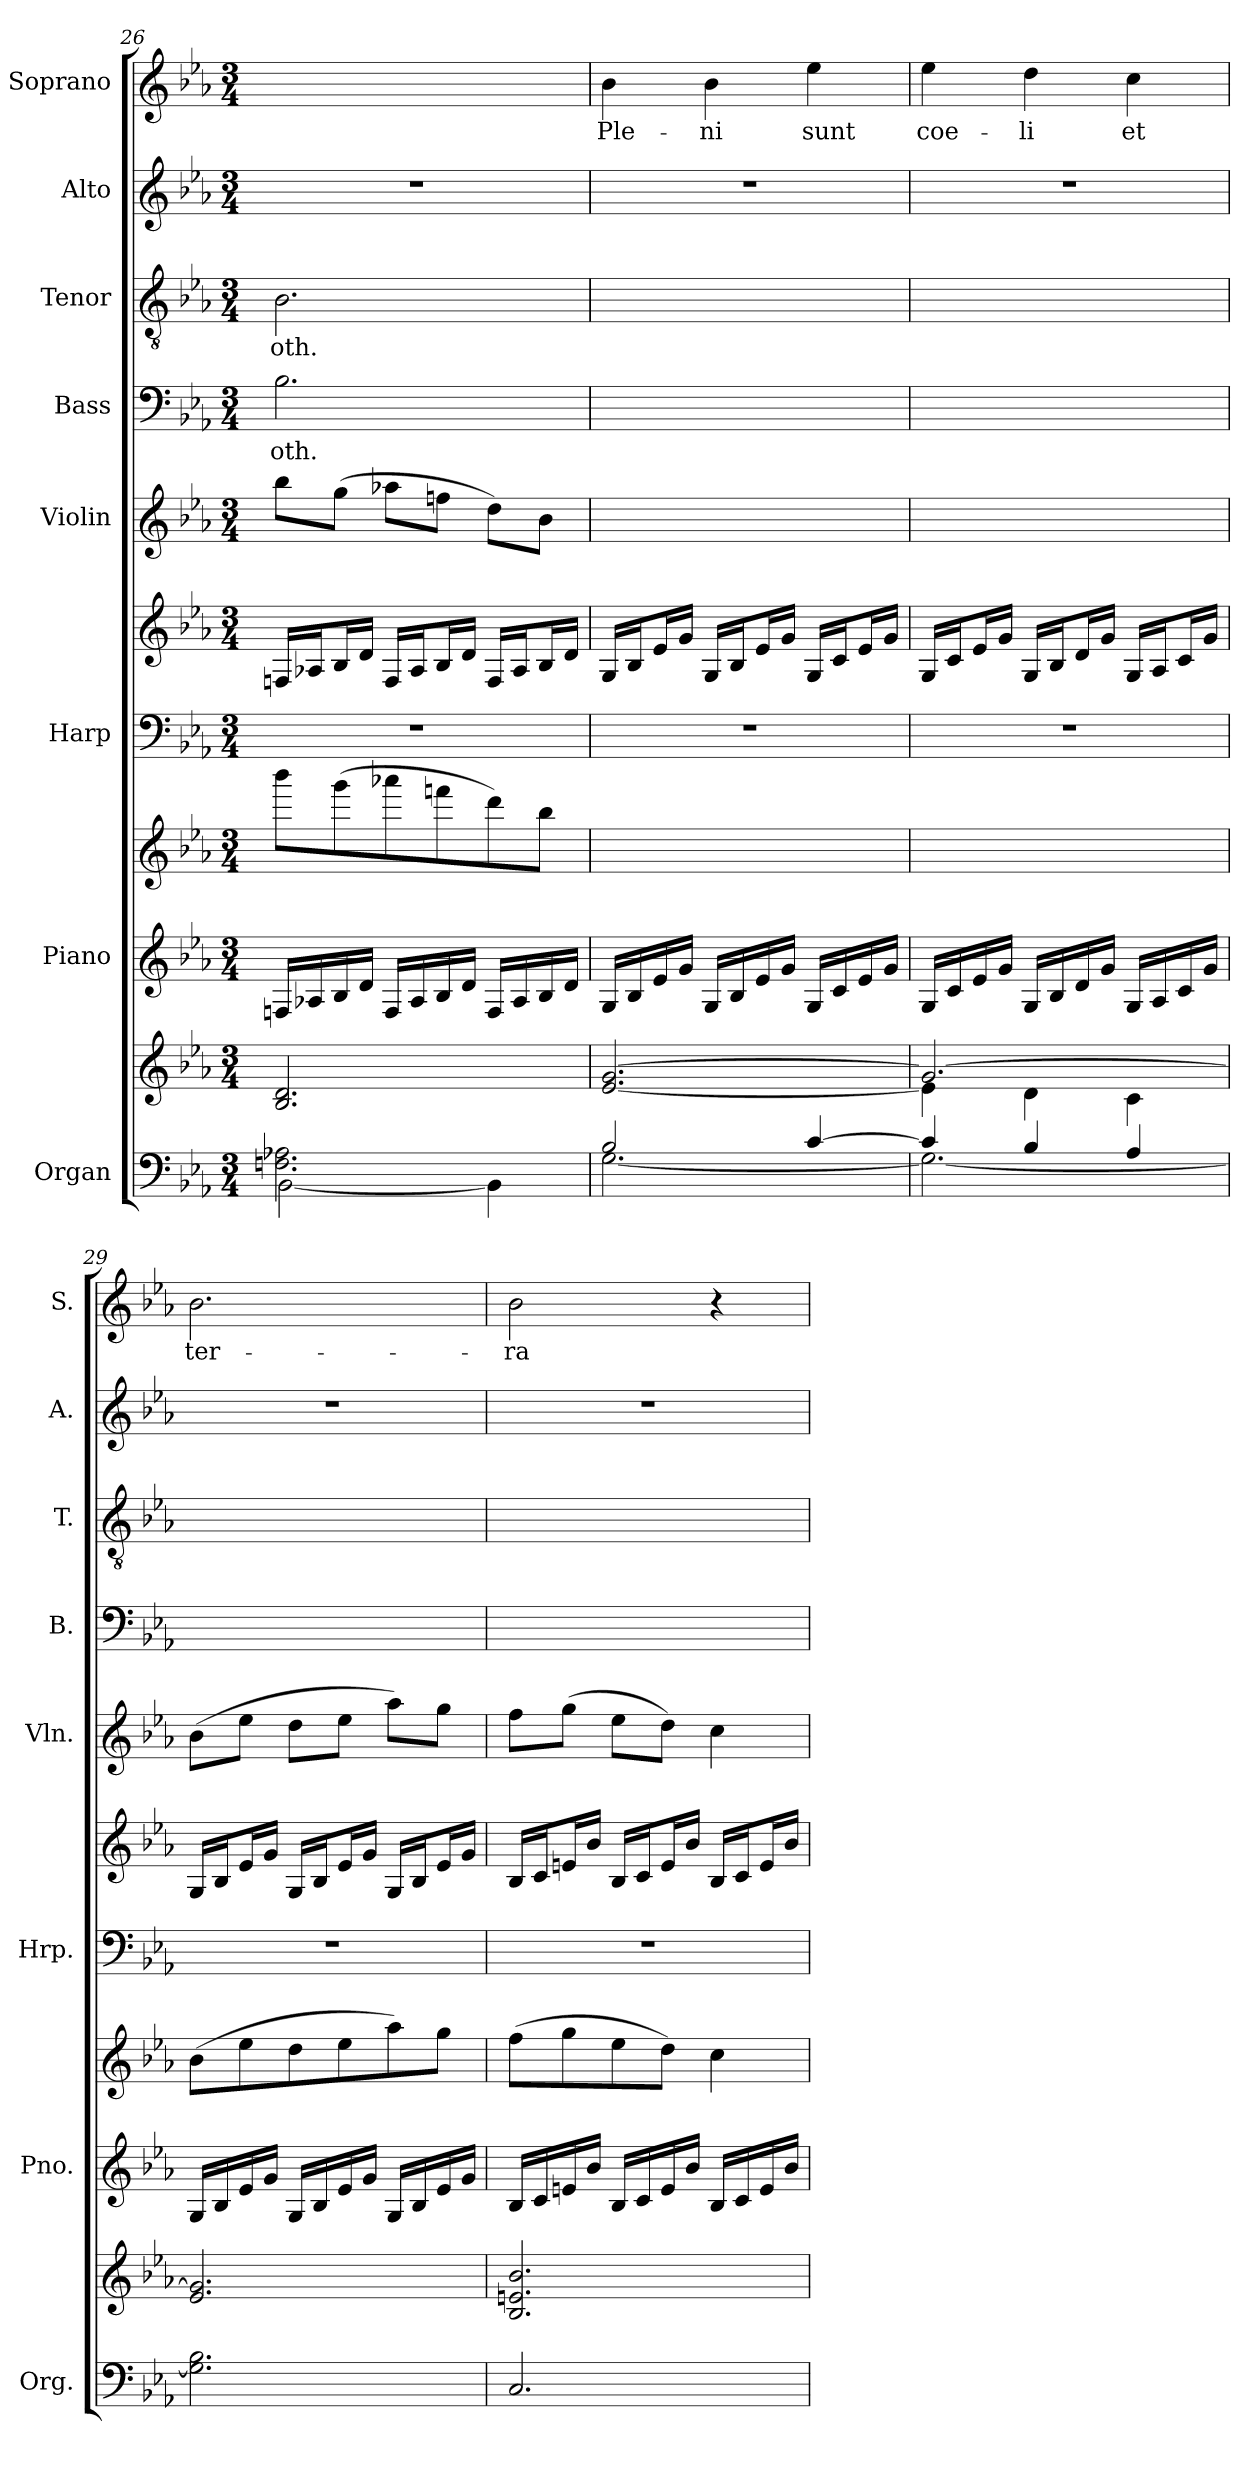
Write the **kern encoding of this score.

**kern	**kern	**kern	**kern	**kern	**kern	**kern	**kern	**text	**kern	**text	**kern	**kern	**text
*part8	*part8	*part7	*part7	*part6	*part6	*part5	*part4	*part4	*part3	*part3	*part2	*part1	*part1
*staff11	*staff10	*staff9	*staff8	*staff7	*staff6	*staff5	*staff4	*staff4	*staff3	*staff3	*staff2	*staff1	*staff1
*I"Organ	*	*I"Piano	*	*I"Harp	*	*I"Violin	*I"Bass	*	*I"Tenor	*	*I"Alto	*I"Soprano	*
*I'Org.	*	*I'Pno.	*	*I'Hrp.	*	*I'Vln.	*I'B.	*	*I'T.	*	*I'A.	*I'S.	*
!!LO:PB:g=z
*clefF4	*clefG2	*clefG2	*clefG2	*clefF4	*clefG2	*clefG2	*clefF4	*	*clefGv2	*	*clefG2	*clefG2	*
*k[b-e-a-]	*k[b-e-a-]	*k[b-e-a-]	*k[b-e-a-]	*k[b-e-a-]	*k[b-e-a-]	*k[b-e-a-]	*k[b-e-a-]	*	*k[b-e-a-]	*	*k[b-e-a-]	*k[b-e-a-]	*
*M3/4	*M3/4	*M3/4	*M3/4	*M3/4	*M3/4	*M3/4	*M3/4	*	*M3/4	*	*M3/4	*M3/4	*
=26	=26	=26	=26	=26	=26	=26	=26	=26	=26	=26	=26	=26	=26
*^	*	*	*	*	*	*	*	*	*	*	*	*	*
!	!	!	!	!	!	!	!	!	!LO:LY:b:color=#7F7F7F	!	!LO:LY:b:color=#0000FF	!	!	!
2.Fn\ 2.A-X\	[2BB-\	2.B-/ 2.d/	16Fn/LL	8bbb-\L	2.r	16Fn/LL	8bb-\L	2.B-\	-oth.	2.B-\	-oth.	2.r	2.ryy	.
.	.	.	16A-X/	.	.	16A-X/J	.	.	.	.	.	.	.	.
.	.	.	16B-/	(>8ggg\	.	16B-/L	(>8gg\J	.	.	.	.	.	.	.
.	.	.	16d/JJ	.	.	16d/JJ	.	.	.	.	.	.	.	.
.	.	.	16F/LL	8aaa-X\	.	16F/LL	8aa-X\L	.	.	.	.	.	.	.
.	.	.	16A-/	.	.	16A-/J	.	.	.	.	.	.	.	.
.	.	.	16B-/	8fffn\	.	16B-/L	8ffn\J	.	.	.	.	.	.	.
.	.	.	16d/JJ	.	.	16d/JJ	.	.	.	.	.	.	.	.
.	4BB-\]	.	16F/LL	8ddd\)	.	16F/LL	8dd\L)	.	.	.	.	.	.	.
.	.	.	16A-/	.	.	16A-/J	.	.	.	.	.	.	.	.
.	.	.	16B-/	8bb-\J	.	16B-/L	8b-\J	.	.	.	.	.	.	.
.	.	.	16d/JJ	.	.	16d/JJ	.	.	.	.	.	.	.	.
=27	=27	=27	=27	=27	=27	=27	=27	=27	=27	=27	=27	=27	=27	=27
!	!	!	!	!	!	!	!	!	!	!	!	!	!	!LO:LY:b:color=#108040
2B-/	[2.G\	[2.e-/ [2.g/	16G/LL	2.ryy	2.r	16G/LL	2.ryy	2.ryy	.	2.ryy	.	2.r	4b-\	Ple-
.	.	.	16B-/	.	.	16B-/J	.	.	.	.	.	.	.	.
.	.	.	16e-/	.	.	16e-/L	.	.	.	.	.	.	.	.
.	.	.	16g/JJ	.	.	16g/JJ	.	.	.	.	.	.	.	.
!	!	!	!	!	!	!	!	!	!	!	!	!	!	!LO:LY:b:color=#108040
.	.	.	16G/LL	.	.	16G/LL	.	.	.	.	.	.	4b-\	-ni
.	.	.	16B-/	.	.	16B-/J	.	.	.	.	.	.	.	.
.	.	.	16e-/	.	.	16e-/L	.	.	.	.	.	.	.	.
.	.	.	16g/JJ	.	.	16g/JJ	.	.	.	.	.	.	.	.
!	!	!	!	!	!	!	!	!	!	!	!	!	!	!LO:LY:b:color=#108040
[4c/	.	.	16G/LL	.	.	16G/LL	.	.	.	.	.	.	4ee-\	sunt
.	.	.	16c/	.	.	16c/J	.	.	.	.	.	.	.	.
.	.	.	16e-/	.	.	16e-/L	.	.	.	.	.	.	.	.
.	.	.	16g/JJ	.	.	16g/JJ	.	.	.	.	.	.	.	.
!!LO:PB:g=z
=28	=28	=28	=28	=28	=28	=28	=28	=28	=28	=28	=28	=28	=28	=28
*	*	*^	*	*	*	*	*	*	*	*	*	*	*	*
!	!	!	!	!	!	!	!	!	!	!	!	!	!	!	!LO:LY:b:color=#108040
4c/]	2.G\_	2.g/_	4e-\]	16G/LL	2.ryy	2.r	16G/LL	2.ryy	2.ryy	.	2.ryy	.	2.r	4ee-\	coe-
.	.	.	.	16c/	.	.	16c/J	.	.	.	.	.	.	.	.
.	.	.	.	16e-/	.	.	16e-/L	.	.	.	.	.	.	.	.
.	.	.	.	16g/JJ	.	.	16g/JJ	.	.	.	.	.	.	.	.
!	!	!	!	!	!	!	!	!	!	!	!	!	!	!	!LO:LY:b:color=#108040
4B-/	.	.	4d\	16G/LL	.	.	16G/LL	.	.	.	.	.	.	4dd\	-li
.	.	.	.	16B-/	.	.	16B-/J	.	.	.	.	.	.	.	.
.	.	.	.	16d/	.	.	16d/L	.	.	.	.	.	.	.	.
.	.	.	.	16g/JJ	.	.	16g/JJ	.	.	.	.	.	.	.	.
!	!	!	!	!	!	!	!	!	!	!	!	!	!	!	!LO:LY:b:color=#108040
4A-/	.	.	4c\	16G/LL	.	.	16G/LL	.	.	.	.	.	.	4cc\	et
.	.	.	.	16A-/	.	.	16A-/J	.	.	.	.	.	.	.	.
.	.	.	.	16c/	.	.	16c/L	.	.	.	.	.	.	.	.
.	.	.	.	16g/JJ	.	.	16g/JJ	.	.	.	.	.	.	.	.
*v	*v	*	*	*	*	*	*	*	*	*	*	*	*	*	*
*	*v	*v	*	*	*	*	*	*	*	*	*	*	*	*
=29	=29	=29	=29	=29	=29	=29	=29	=29	=29	=29	=29	=29	=29
!	!	!	!	!	!	!	!	!	!	!	!	!	!LO:LY:b:color=#108040
2.G\] 2.B-\	2.e-/ 2.g/]	16G/LL	(>8b-\L	2.r	16G/LL	(>8b-\L	2.ryy	.	2.ryy	.	2.r	2.b-\	ter-
.	.	16B-/	.	.	16B-/J	.	.	.	.	.	.	.	.
.	.	16e-/	8ee-\	.	16e-/L	8ee-\J	.	.	.	.	.	.	.
.	.	16g/JJ	.	.	16g/JJ	.	.	.	.	.	.	.	.
.	.	16G/LL	8dd\	.	16G/LL	8dd\L	.	.	.	.	.	.	.
.	.	16B-/	.	.	16B-/J	.	.	.	.	.	.	.	.
.	.	16e-/	8ee-\	.	16e-/L	8ee-\J	.	.	.	.	.	.	.
.	.	16g/JJ	.	.	16g/JJ	.	.	.	.	.	.	.	.
.	.	16G/LL	8aa-\)	.	16G/LL	8aa-\L)	.	.	.	.	.	.	.
.	.	16B-/	.	.	16B-/J	.	.	.	.	.	.	.	.
.	.	16e-/	8gg\J	.	16e-/L	8gg\J	.	.	.	.	.	.	.
.	.	16g/JJ	.	.	16g/JJ	.	.	.	.	.	.	.	.
=30	=30	=30	=30	=30	=30	=30	=30	=30	=30	=30	=30	=30	=30
!	!	!	!	!	!	!	!	!	!	!	!	!	!LO:LY:b:color=#108040
2.C/	2.B-/ 2.en/ 2.b-/	16B-/LL	(>8ff\L	2.r	16B-/LL	8ff\L	2.ryy	.	2.ryy	.	2.r	2b-\	-ra
.	.	16c/	.	.	16c/J	.	.	.	.	.	.	.	.
.	.	16en/	8gg\	.	16en/L	(>8gg\J	.	.	.	.	.	.	.
.	.	16b-/JJ	.	.	16b-/JJ	.	.	.	.	.	.	.	.
.	.	16B-/LL	8ee-\	.	16B-/LL	8ee-\L	.	.	.	.	.	.	.
.	.	16c/	.	.	16c/J	.	.	.	.	.	.	.	.
.	.	16e/	8dd\J)	.	16e/L	8dd\J)	.	.	.	.	.	.	.
.	.	16b-/JJ	.	.	16b-/JJ	.	.	.	.	.	.	.	.
.	.	16B-/LL	4cc\	.	16B-/LL	4cc\	.	.	.	.	.	4r	.
.	.	16c/	.	.	16c/J	.	.	.	.	.	.	.	.
.	.	16e/	.	.	16e/L	.	.	.	.	.	.	.	.
.	.	16b-/JJ	.	.	16b-/JJ	.	.	.	.	.	.	.	.
=	=	=	=	=	=	=	=	=	=	=	=	=	=
*-	*-	*-	*-	*-	*-	*-	*-	*-	*-	*-	*-	*-	*-
